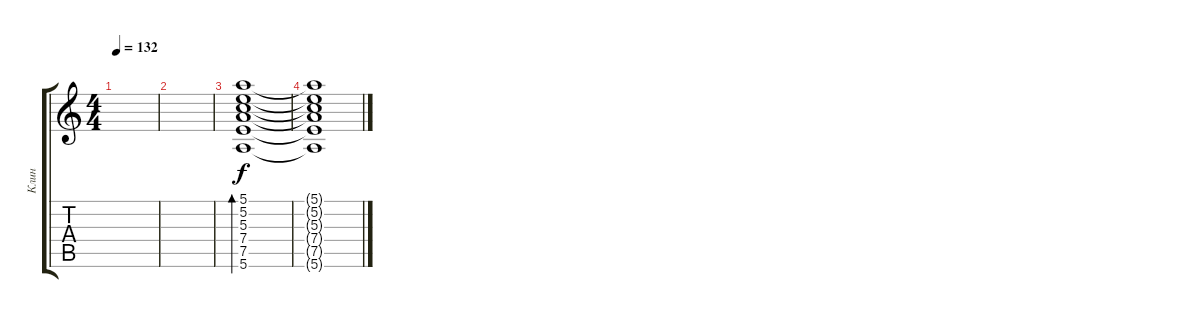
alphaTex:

\track ("Клин" "Клин") {instrument acousticguitarsteel}
\staff {score tabs}
\tuning (E4 B3 G3 D3 A2 E2) {hide}
\ts (4 4)
\tempo 132
\clef g2
\ks c
|
|
(5.1 5.2 5.3 7.4 7.5 5.6).1{bd 480} |
(5.1{t} 5.2{t} 5.3{t} 7.4{t} 7.5{t} 5.6{t}).1
